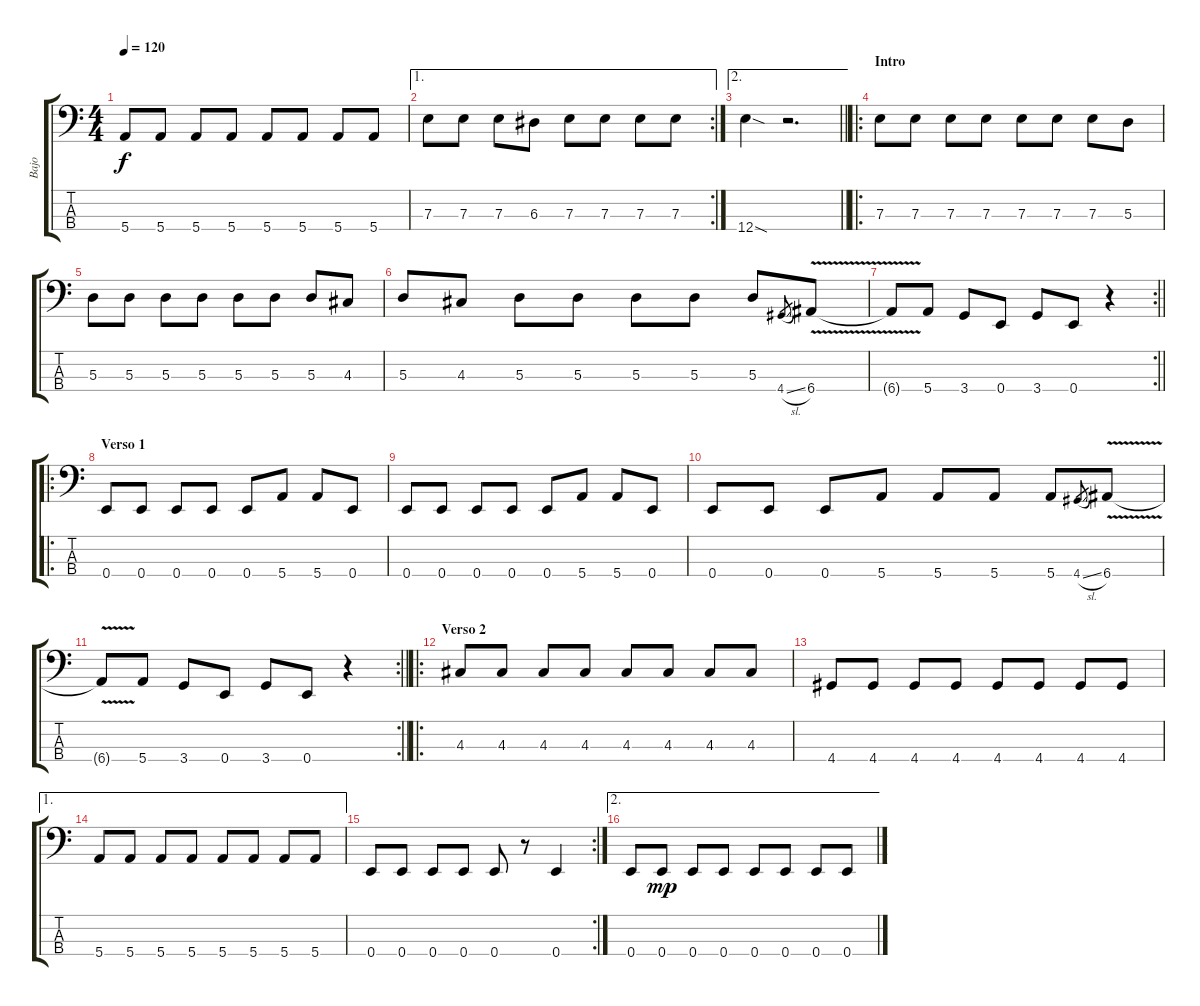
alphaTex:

\track ("Bajo" "Bajo") {instrument slapbass1}
\staff {score tabs}
\tuning (G2 D2 A1 E1) {hide}
\ts (4 4)
\tempo 120
\clef f4
\ks c
5.4.8{dy f} 5.4.8 5.4.8 5.4.8 5.4.8 5.4.8 5.4.8 5.4.8 |
\ae 1
\rc 2
7.3.8 7.3.8 7.3.8 6.3.8 7.3.8 7.3.8 7.3.8 7.3.8 |
\ae 2
\barLineRight lightlight
12.4{sod}.4 r.2{d} |
\ro
\section ("" "Intro")
7.3.8 7.3.8 7.3.8 7.3.8 7.3.8 7.3.8 7.3.8 5.3.8 |
5.3.8 5.3.8 5.3.8 5.3.8 5.3.8 5.3.8 5.3.8 4.3.8 |
5.3.8 4.3.8 5.3.8 5.3.8 5.3.8 5.3.8 5.3.8 4.4{sl}.8{gr} 6.4{v}.8 |
\rc 2
\barLineRight lightlight
6.4{t}.8 5.4.8 3.4.8 0.4.8 3.4.8 0.4.8 r.4 |
\ro
\section ("" "Verso 1")
0.4.8 0.4.8 0.4.8 0.4.8 0.4.8 5.4.8 5.4.8 0.4.8 |
0.4.8 0.4.8 0.4.8 0.4.8 0.4.8 5.4.8 5.4.8 0.4.8 |
0.4.8 0.4.8 0.4.8 5.4.8 5.4.8 5.4.8 5.4.8 4.4{sl}.8{gr} 6.4{v}.8 |
\rc 2
\barLineRight lightlight
6.4{t}.8 5.4.8 3.4.8 0.4.8 3.4.8 0.4.8 r.4 |
\ro
\section ("" "Verso 2")
4.3.8 4.3.8 4.3.8 4.3.8 4.3.8 4.3.8 4.3.8 4.3.8 |
4.4.8 4.4.8 4.4.8 4.4.8 4.4.8 4.4.8 4.4.8 4.4.8 |
\ae 1
5.4.8 5.4.8 5.4.8 5.4.8 5.4.8 5.4.8 5.4.8 5.4.8 |
\rc 2
0.4.8 0.4.8 0.4.8 0.4.8 0.4.8 r.8 0.4.4 |
\ae 2
0.4.8 0.4.8{dy mp} 0.4.8 0.4.8 0.4.8 0.4.8 0.4.8 0.4.8
